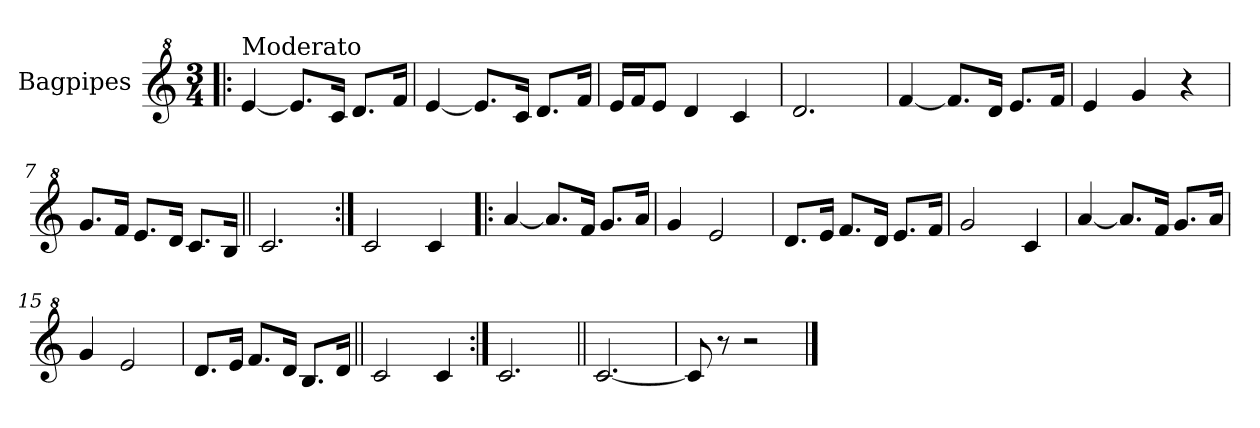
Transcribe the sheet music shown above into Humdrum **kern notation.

**kern
*part1
*staff1
*I"Bagpipes
*I'Bag
*clefG^2
*k[]
*C:
*M3/4
=1!|:
!LO:TX:a:t=Moderato
[4ee/
8.ee/L]
16cc/Jk
8.dd/L
16ff/Jk
=2
[4ee/
8.ee/L]
16cc/Jk
8.dd/L
16ff/Jk
=3
16ee/LL
16ff/J
8ee/J
4dd/
4cc/
=4
2.dd/
=5
[4ff/
8.ff/L]
16dd/Jk
8.ee/L
16ff/Jk
=6
4ee/
4gg/
4r
=7
8.gg/L
16ff/Jk
8.ee/L
16dd/Jk
8.cc/L
16b/Jk
=8||
2.cc/
=9:|!
2cc/
4cc/
!!LO:LB:g=z
=10!|:
[4aa/
8.aa/L]
16ff/Jk
8.gg/L
16aa/Jk
=11
4gg/
2ee/
=12
8.dd/L
16ee/Jk
8.ff/L
16dd/Jk
8.ee/L
16ff/Jk
=13
2gg/
4cc/
=14
[4aa/
8.aa/L]
16ff/Jk
8.gg/L
16aa/Jk
=15
4gg/
2ee/
=16
8.dd/L
16ee/Jk
8.ff/L
16dd/Jk
8.b/L
16dd/Jk
=17||
2cc/
4cc/
=18:|!
2.cc/
=19||
[2.cc/
!!LO:LB:g=z
=20
8cc/]
8r
2r
==
*-
